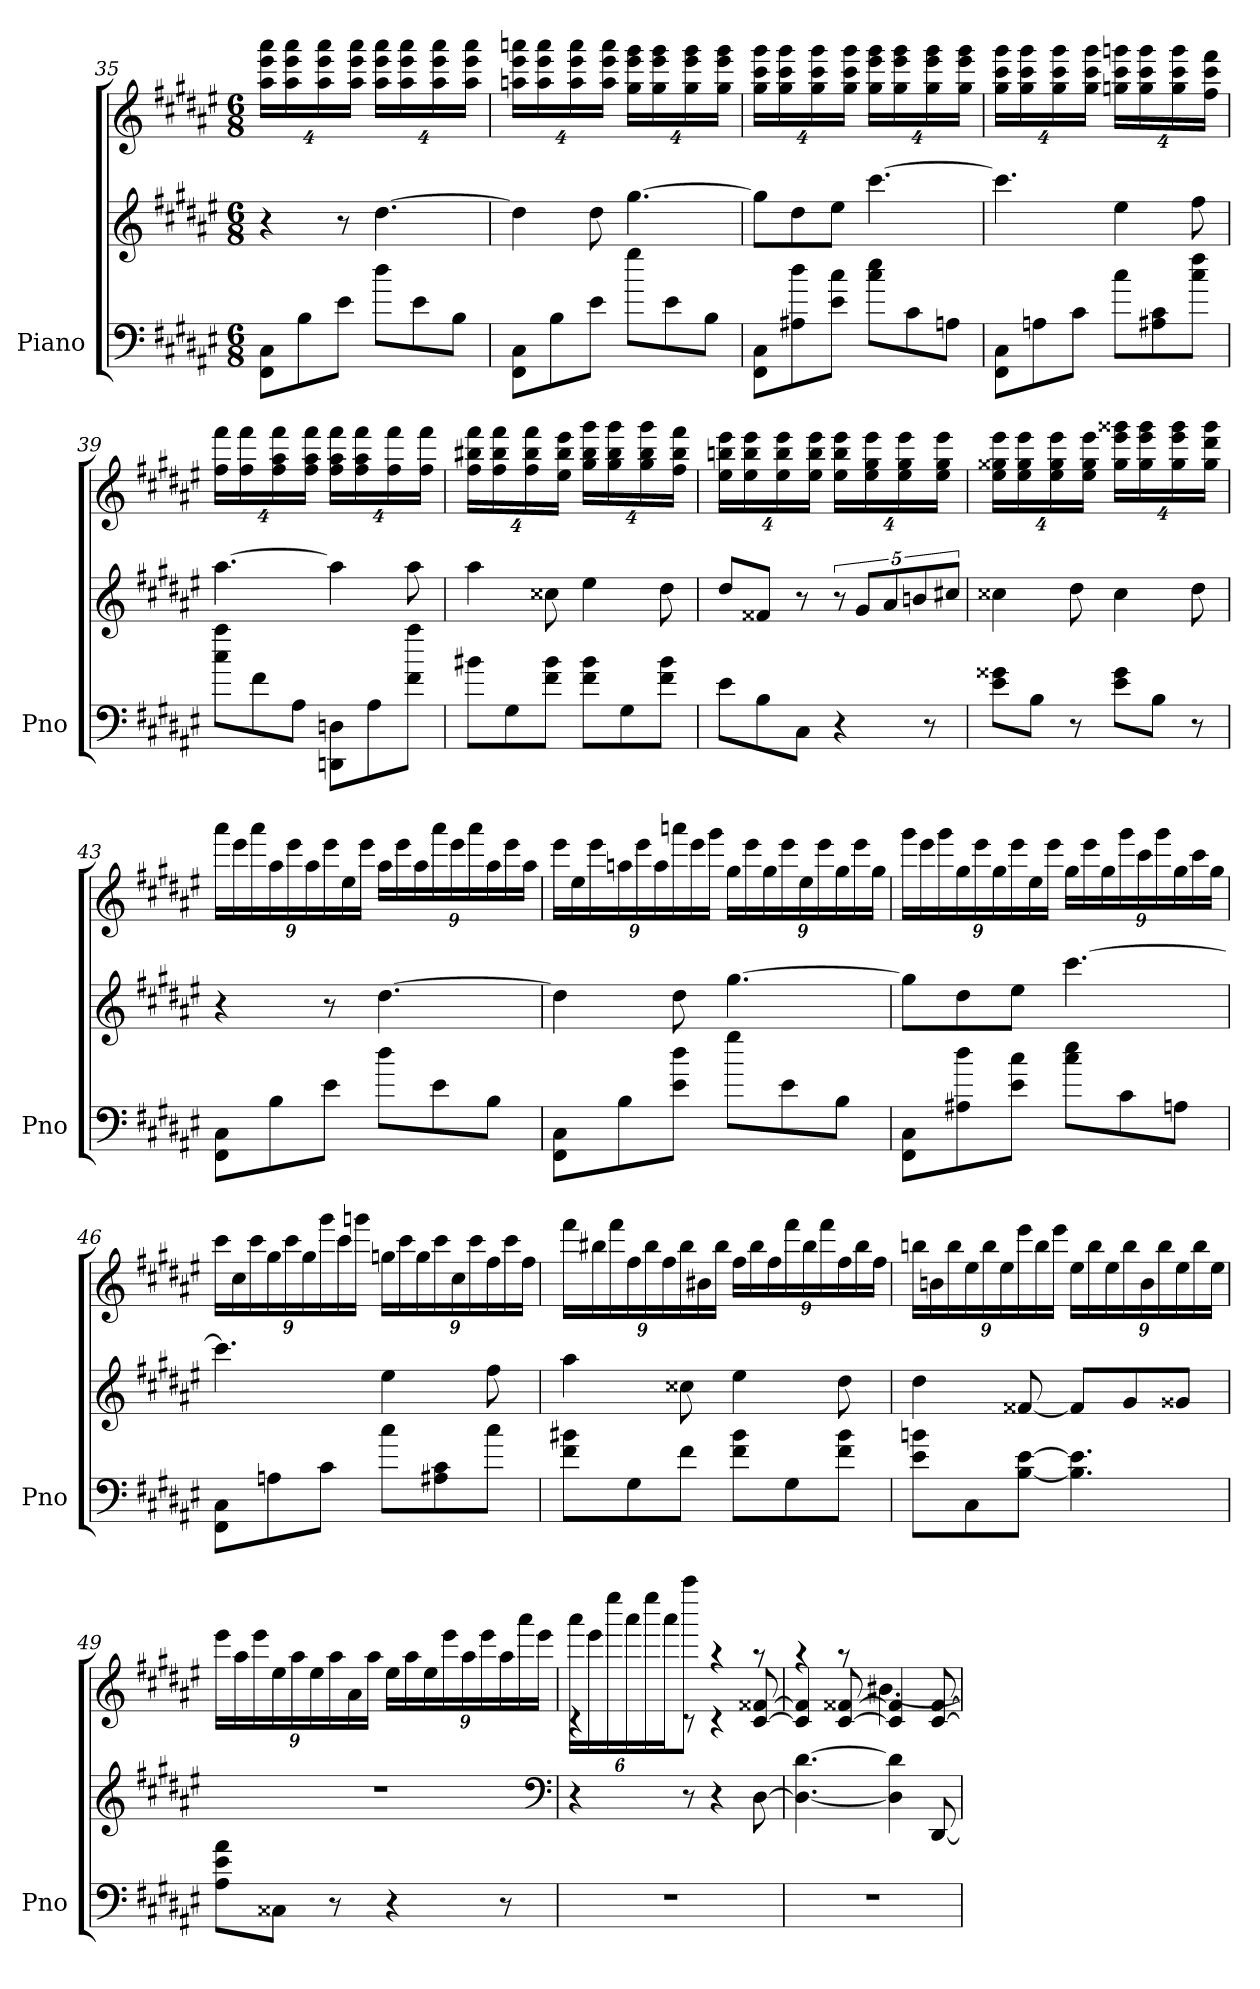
**kern	**kern	**kern
*part1	*part1	*part1
*staff3	*staff2	*staff1
*I"Piano	*	*
*I'Pno	*	*
*clefF4	*clefG2	*clefG2
*k[f#c#g#d#a#e#]	*k[f#c#g#d#a#e#]	*k[f#c#g#d#a#e#]
*F#:	*F#:	*F#:
*M6/8	*M6/8	*M6/8
=35	=35	=35
8FF# 8C#L	4r	32%3aa# 32%3eee# 32%3aaa#LL
.	.	32%3aa# 32%3eee# 32%3aaa#
8B	.	.
.	.	32%3aa# 32%3eee# 32%3aaa#
8e#J	8r	.
.	.	32%3aa# 32%3eee# 32%3aaa#JJ
8dd#L	[4.dd#	32%3aa# 32%3eee# 32%3aaa#LL
.	.	32%3aa# 32%3eee# 32%3aaa#
8e#	.	.
.	.	32%3aa# 32%3eee# 32%3aaa#
8BJ	.	.
.	.	32%3aa# 32%3eee# 32%3aaa#JJ
=36	=36	=36
8FF# 8C#L	4dd#]	32%3aan 32%3eee# 32%3aaanLL
.	.	32%3aa 32%3eee# 32%3aaa
8B	.	.
.	.	32%3aa 32%3eee# 32%3aaa
8e#J	8dd#	.
.	.	32%3aa 32%3eee# 32%3aaaJJ
8gg#L	[4.gg#	32%3gg# 32%3eee# 32%3ggg#LL
.	.	32%3gg# 32%3eee# 32%3ggg#
8e#	.	.
.	.	32%3gg# 32%3eee# 32%3ggg#
8BJ	.	.
.	.	32%3gg# 32%3eee# 32%3ggg#JJ
=37	=37	=37
8FF# 8C#L	8gg#L]	32%3gg# 32%3ccc# 32%3ggg#LL
.	.	32%3gg# 32%3ccc# 32%3ggg#
8A#X 8dd#	8dd#	.
.	.	32%3gg# 32%3ccc# 32%3ggg#
8e# 8cc#J	8ee#J	.
.	.	32%3gg# 32%3ccc# 32%3ggg#JJ
8cc# 8ee#L	[4.ccc#	32%3gg# 32%3eee# 32%3ggg#LL
.	.	32%3gg# 32%3eee# 32%3ggg#
8c#	.	.
.	.	32%3gg# 32%3eee# 32%3ggg#
8AnJ	.	.
.	.	32%3gg# 32%3eee# 32%3ggg#JJ
=38	=38	=38
8FF# 8C#L	4.ccc#]	32%3gg# 32%3ccc# 32%3ggg#LL
.	.	32%3gg# 32%3ccc# 32%3ggg#
8An	.	.
.	.	32%3gg# 32%3ccc# 32%3ggg#
8c#J	.	.
.	.	32%3gg# 32%3ccc# 32%3ggg#JJ
8cc#L	4ee#	32%3ggn 32%3ccc# 32%3gggnLL
.	.	32%3gg 32%3ccc# 32%3ggg
8A#X 8c#	.	.
.	.	32%3gg 32%3ccc# 32%3ggg
8cc# 8ff#J	8ff#	.
.	.	32%3ff# 32%3ccc# 32%3fff#JJ
=39	=39	=39
8cc# 8aa#L	[4.aa#	32%3ff# 32%3fff#LL
.	.	32%3ff# 32%3fff#
8f#	.	.
.	.	32%3ff# 32%3aa# 32%3fff#
8A#J	.	.
.	.	32%3ff# 32%3aa# 32%3fff#JJ
8DDn 8DnL	4aa#]	32%3ff# 32%3aa# 32%3fff#LL
.	.	32%3ff# 32%3aa# 32%3fff#
8A#	.	.
.	.	32%3ff# 32%3fff#
8f# 8aa#J	8aa#	.
.	.	32%3ff# 32%3fff#JJ
=40	=40	=40
8b#XL	4aa#	32%3ff# 32%3bb#X 32%3fff#LL
.	.	32%3ff# 32%3bb# 32%3fff#
8G#	.	.
.	.	32%3ff# 32%3bb# 32%3fff#
8f# 8b#J	8cc##X	.
.	.	32%3ee# 32%3bb# 32%3eee#JJ
8f# 8b#L	4ee#	32%3gg# 32%3bb# 32%3ggg#LL
.	.	32%3gg# 32%3bb# 32%3ggg#
8G#	.	.
.	.	32%3gg# 32%3bb# 32%3ggg#
8f# 8b#J	8dd#	.
.	.	32%3ff# 32%3bb# 32%3fff#JJ
=41	=41	=41
8e#L	8dd#L	32%3ee# 32%3bbn 32%3eee#LL
.	.	32%3ee# 32%3bb 32%3eee#
8B	8f##XJ	.
.	.	32%3ee# 32%3bb 32%3eee#
8C#J	8r	.
.	.	32%3ee# 32%3bb 32%3eee#JJ
4r	40%3r	32%3ee# 32%3bb 32%3eee#LL
.	40%3g#L	.
.	.	32%3ee# 32%3gg# 32%3eee#
.	40%3a#	.
.	.	32%3ee# 32%3gg# 32%3eee#
.	40%3bn	.
8r	.	.
.	.	32%3ee# 32%3gg# 32%3eee#JJ
.	40%3cc#XJ	.
=42	=42	=42
8e# 8g##XL	4cc##X	32%3ee# 32%3gg##X 32%3eee#LL
.	.	32%3ee# 32%3gg## 32%3eee#
8BJ	.	.
.	.	32%3ee# 32%3gg## 32%3eee#
8r	8dd#	.
.	.	32%3ee# 32%3gg## 32%3eee#JJ
8e# 8g##L	4cc##	32%3gg## 32%3eee# 32%3ggg##XLL
.	.	32%3gg## 32%3eee# 32%3ggg##
8BJ	.	.
.	.	32%3gg## 32%3eee# 32%3ggg##
8r	8dd#	.
.	.	32%3gg## 32%3ddd# 32%3ggg##JJ
=43	=43	=43
8FF# 8C#L	4r	24aaa#LL
.	.	24eee#
.	.	24aaa#
8B	.	24aa#
.	.	24eee#
.	.	24aa#
8e#J	8r	24eee#
.	.	24ee#
.	.	24eee#JJ
8dd#L	[4.dd#	24aa#LL
.	.	24eee#
.	.	24aa#
8e#	.	24aaa#
.	.	24eee#
.	.	24aaa#
8BJ	.	24aa#
.	.	24eee#
.	.	24aa#JJ
=44	=44	=44
8FF# 8C#L	4dd#]	24eee#LL
.	.	24ee#
.	.	24eee#
8B	.	24aan
.	.	24eee#
.	.	24aa
8e# 8dd#J	8dd#	24aaan
.	.	24eee#
.	.	24ggg#JJ
8gg#L	[4.gg#	24gg#LL
.	.	24eee#
.	.	24gg#
8e#	.	24eee#
.	.	24ee#
.	.	24eee#
8BJ	.	24gg#
.	.	24eee#
.	.	24gg#JJ
=45	=45	=45
8FF# 8C#L	8gg#L]	24ggg#LL
.	.	24eee#
.	.	24ggg#
8A#X 8dd#	8dd#	24gg#
.	.	24eee#
.	.	24gg#
8e# 8cc#J	8ee#J	24eee#
.	.	24ee#
.	.	24eee#JJ
8cc# 8ee#L	[4.ccc#	24gg#LL
.	.	24eee#
.	.	24gg#
8c#	.	24ggg#
.	.	24ccc#
.	.	24ggg#
8AnJ	.	24gg#
.	.	24ccc#
.	.	24gg#JJ
=46	=46	=46
8FF# 8C#L	4.ccc#]	24ccc#LL
.	.	24cc#
.	.	24ccc#
8An	.	24gg#
.	.	24ccc#
.	.	24gg#
8c#J	.	24ggg#
.	.	24ccc#
.	.	24gggnJJ
8cc#L	4ee#	24ggnLL
.	.	24ccc#
.	.	24gg
8A#X 8c#	.	24ccc#
.	.	24cc#
.	.	24ccc#
8cc#J	8ff#	24ff#
.	.	24ccc#
.	.	24ff#JJ
=47	=47	=47
8f# 8b#XL	4aa#	24fff#LL
.	.	24bb#X
.	.	24fff#
8G#	.	24ff#
.	.	24bb#
.	.	24ff#
8f#J	8cc##X	24bb#
.	.	24b#X
.	.	24bb#JJ
8f# 8b#L	4ee#	24ff#LL
.	.	24bb#
.	.	24ff#
8G#	.	24fff#
.	.	24bb#
.	.	24fff#
8f# 8b#J	8dd#	24ff#
.	.	24bb#
.	.	24ff#JJ
=48	=48	=48
8e# 8bnL	4dd#	24bbnLL
.	.	24bn
.	.	24bb
8C#	.	24ee#
.	.	24bb
.	.	24ee#
[8B [8e#J	[8f##X	24eee#
.	.	24bb
.	.	24eee#JJ
4.B] 4.e#]	8f##L]	24ee#LL
.	.	24bb
.	.	24ee#
.	8g#	24bb
.	.	24b
.	.	24bb
.	8g##XJ	24ee#
.	.	24bb
.	.	24ee#JJ
=49	=49	=49
8A# 8e# 8a#L	2.r	24eee#LL
.	.	24aa#
.	.	24eee#
8C##XJ	.	24ee#
.	.	24aa#
.	.	24ee#
8r	.	24aa#
.	.	24a#
.	.	24aa#JJ
4r	.	24ee#LL
.	.	24aa#
.	.	24ee#
.	.	24eee#
.	.	24aa#
.	.	24eee#
8r	.	24aa#
.	.	24aaa#
.	.	24eee#JJ
*	*clefF4	*
=50	=50	=50
*	*	*^
2.r	4r	4rc	24aaa#LL
.	.	.	24eee#
.	.	.	24eeee#
.	.	.	24aaa#
.	.	.	24eeee#
.	.	.	24aaa#J
.	8r	8rc	8aaaa#J
.	4r	4rc	4raa
.	[8D#	[8c# [8f##X	8raa
=51	=51	=51	=51
2.r	4.D#_ [4.d#	4c#] 4f##]	4raa
.	.	[8c# [8f##X	8raa
.	4D#] 4d#]	4c#] 4f##]	[4.b#X
.	[8DD#	[8c# [8f##	.
*	*	*v	*v
=	=	=
*-	*-	*-
